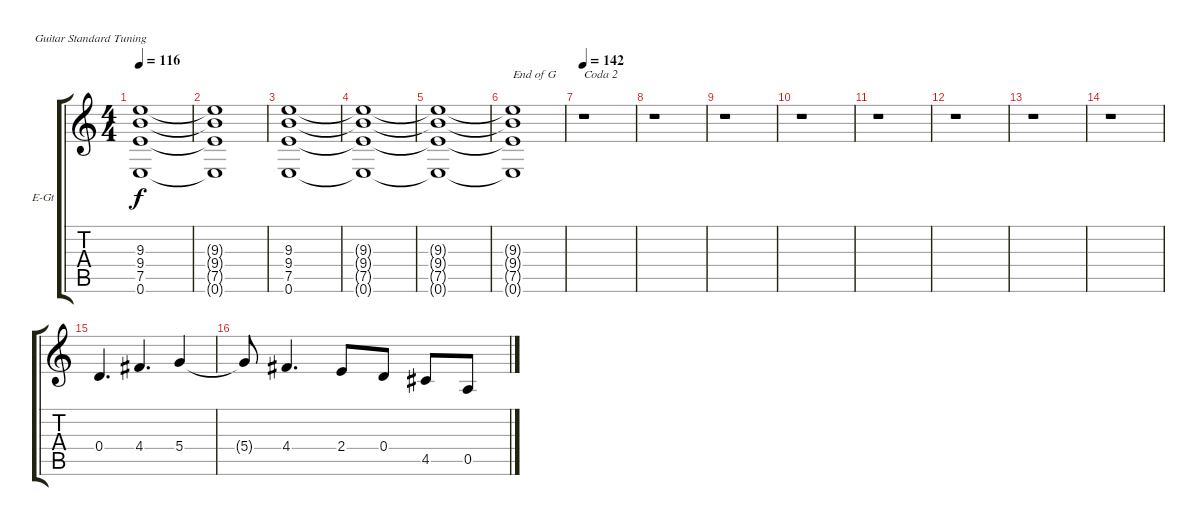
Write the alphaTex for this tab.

\bracketExtendMode groupsimilarinstruments
\firstSystemTrackNameOrientation horizontal
\otherSystemsTrackNameOrientation horizontal
\track ("Gtr. 2, Gtr.5" "E-Gt") {instrument overdrivenguitar}
\staff {score tabs}
\tuning (E4 B3 G3 D3 A2 E2)
\ts (4 4)
\tempo 116
\clef g2
\ks c
(9.3{t} 9.4{t} 7.5{t} 0.6{t}).1{dy f} |
(9.3{t} 9.4{t} 7.5{t} 0.6{t}).1 |
(9.3 9.4 7.5 0.6).1 |
(9.3{t} 9.4{t} 7.5{t} 0.6{t}).1 |
(9.3{t} 9.4{t} 7.5{t} 0.6{t}).1 |
(9.3{t} 9.4{t} 7.5{t} 0.6{t}).1{txt "End of G"} |
\tempo 142
r.1{txt "Coda 2"} |
r.1 |
r.1 |
r.1 |
r.1 |
r.1 |
r.1 |
r.1 |
0.4.4{d} 4.4.4{d} 5.4.4 |
5.4{t}.8 4.4.4{d} 2.4.8 0.4.8 4.5.8 0.5.8
